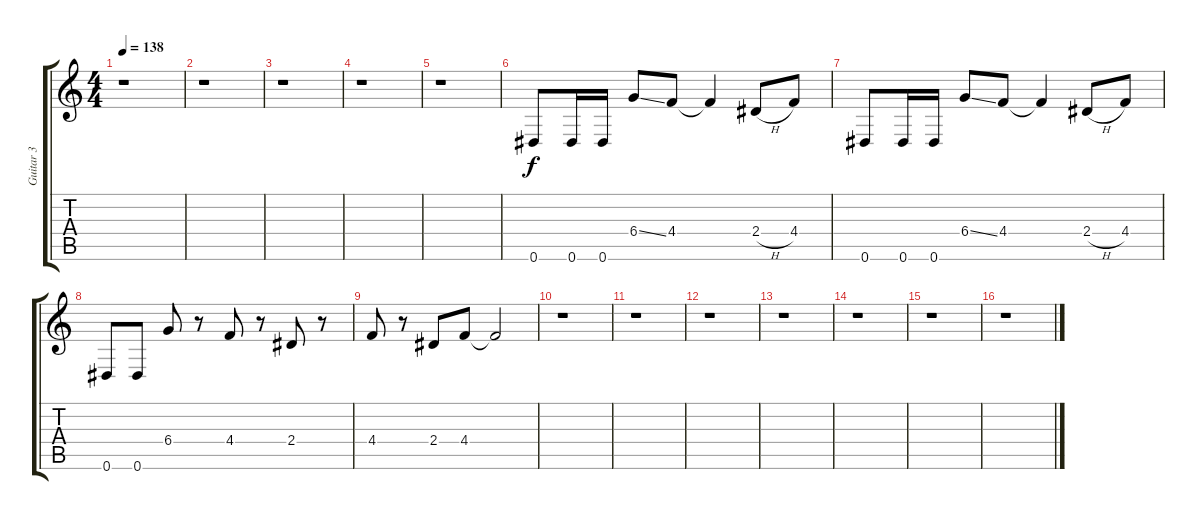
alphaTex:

\track ("Guitar 3" "Guitar 3") {instrument overdrivenguitar}
\staff {score tabs}
\tuning (Eb4 Bb3 Gb3 Db3 Ab2 Eb2) {hide}
\ts (4 4)
\tempo 138
\clef g2
\ks c
r.1{dy f} |
r.1 |
r.1 |
r.1 |
r.1 |
0.6.8 0.6.16 0.6.16 6.4{ss}.8 4.4.8 4.4{t}.4 2.4{h}.8 4.4.8 |
0.6.8 0.6.16 0.6.16 6.4{ss}.8 4.4.8 4.4{t}.4 2.4{h}.8 4.4.8 |
0.6.8 0.6.8 6.4.8 r.8 4.4.8 r.8 2.4.8 r.8 |
4.4.8 r.8 2.4.8 4.4.8 4.4{t}.2 |
r.1 |
r.1 |
r.1 |
r.1 |
r.1 |
r.1 |
r.1
